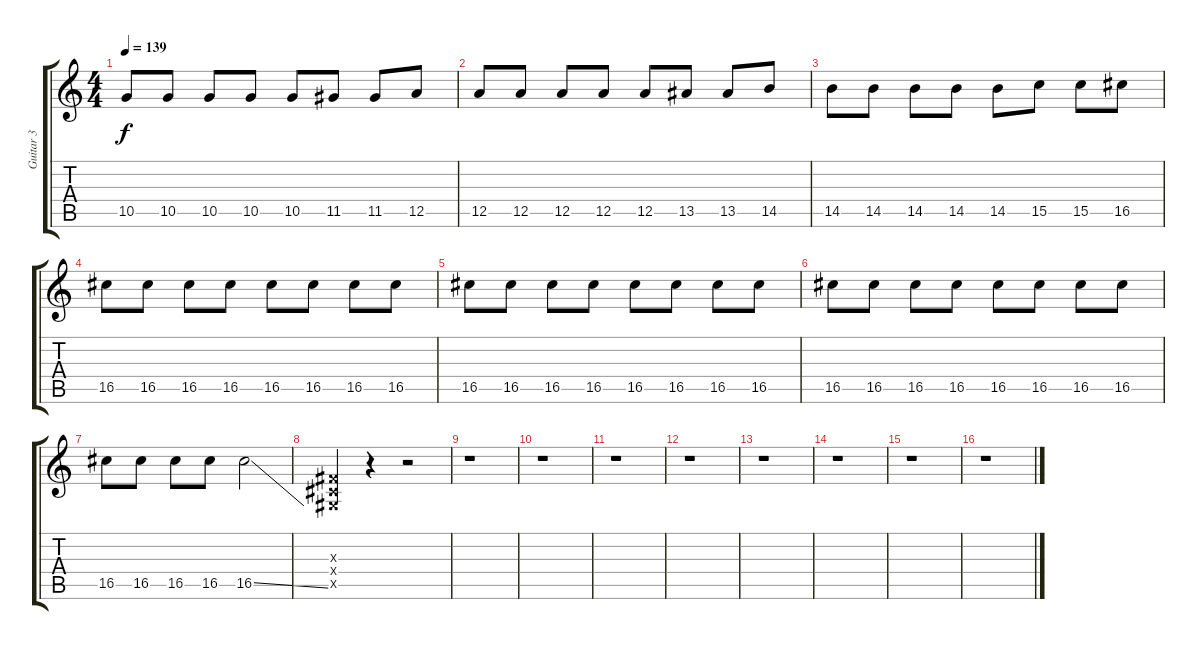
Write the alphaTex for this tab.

\track ("Guitar 3" "Guitar 3") {instrument distortionguitar}
\staff {score tabs}
\tuning (E4 B3 G3 D3 A2 E2) {hide}
\ts (4 4)
\tempo 139
\clef g2
\ks c
10.5.8{dy f} 10.5.8 10.5.8 10.5.8 10.5.8 11.5.8 11.5.8 12.5.8 |
12.5.8 12.5.8 12.5.8 12.5.8 12.5.8 13.5.8 13.5.8 14.5.8 |
14.5.8 14.5.8 14.5.8 14.5.8 14.5.8 15.5.8 15.5.8 16.5.8 |
16.5.8 16.5.8 16.5.8 16.5.8 16.5.8 16.5.8 16.5.8 16.5.8 |
16.5.8 16.5.8 16.5.8 16.5.8 16.5.8 16.5.8 16.5.8 16.5.8 |
16.5.8 16.5.8 16.5.8 16.5.8 16.5.8 16.5.8 16.5.8 16.5.8 |
16.5.8 16.5.8 16.5.8 16.5.8 16.5{ss}.2 |
(-1.3{x} -1.4{x} -1.5{x}).4 r.4 r.2 |
r.1 |
r.1 |
r.1 |
r.1 |
r.1 |
r.1 |
r.1 |
r.1
